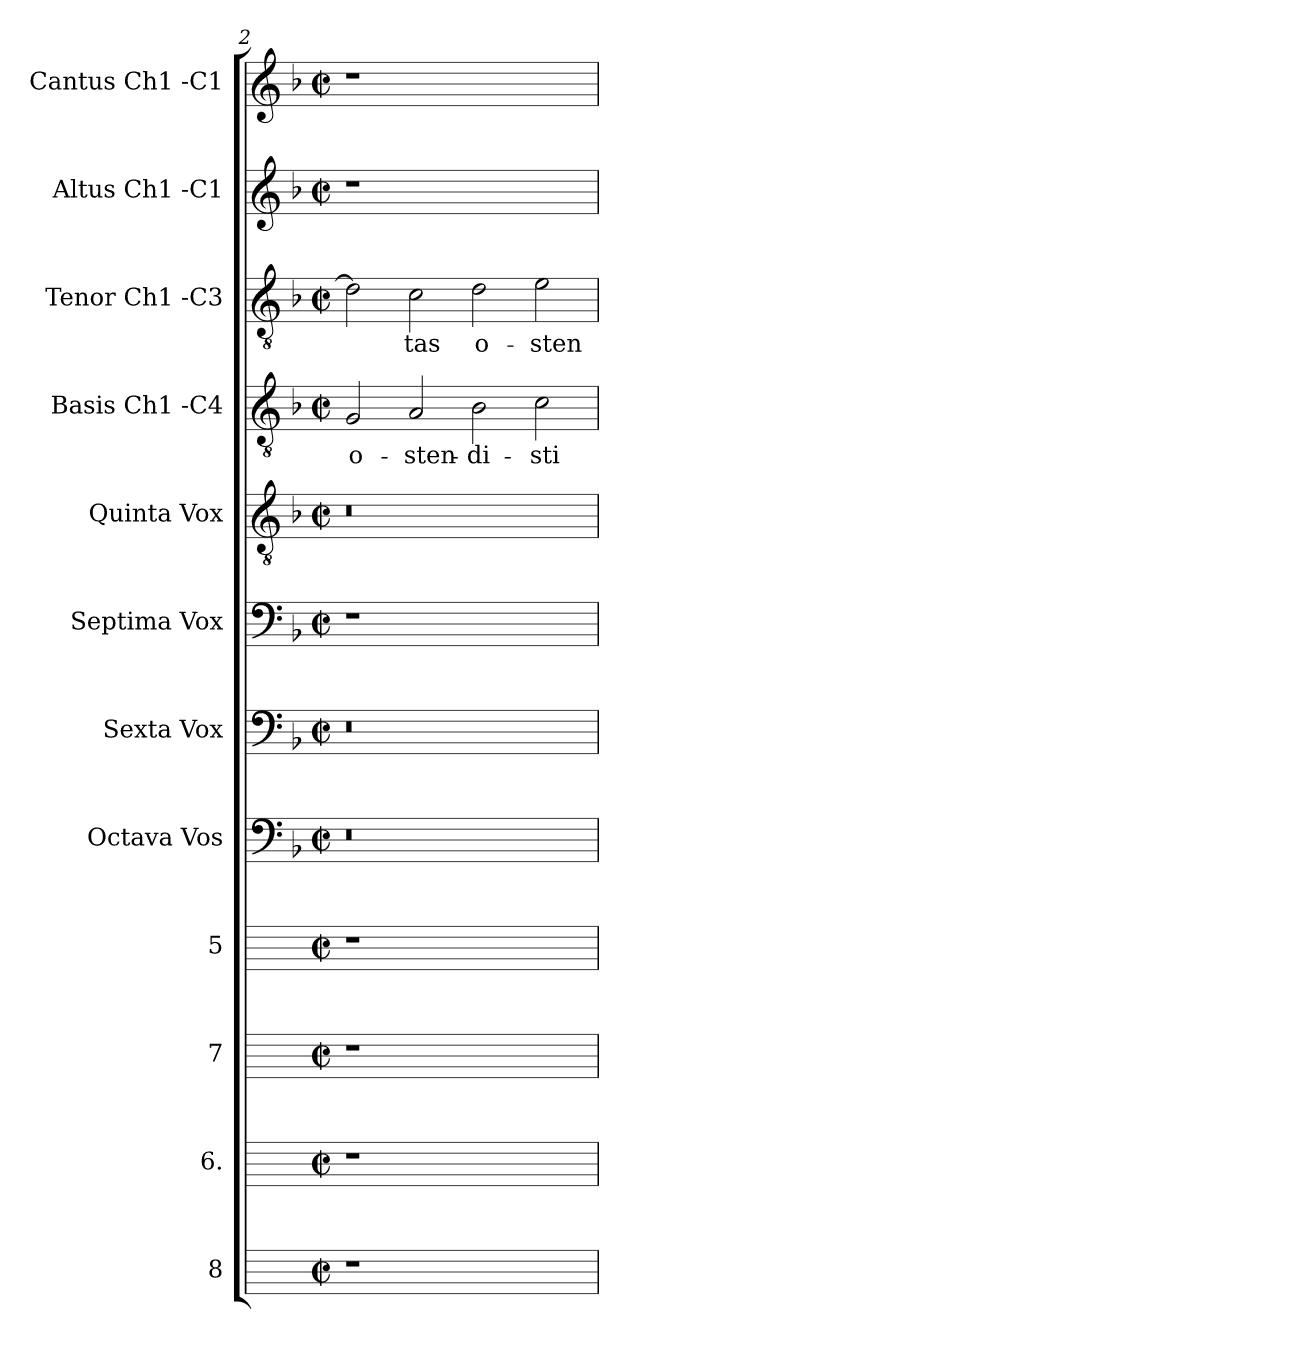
**kern	**kern	**kern	**kern	**kern	**kern	**kern	**kern	**kern	**text	**kern	**text	**kern	**kern
*part12	*part11	*part10	*part9	*part8	*part7	*part6	*part5	*part4	*part4	*part3	*part3	*part2	*part1
*staff12	*staff11	*staff10	*staff9	*staff8	*staff7	*staff6	*staff5	*staff4	*staff4	*staff3	*staff3	*staff2	*staff1
*I"8	*I"6.	*I"7	*I"5	*I"Octava  Vos	*I"Sexta  Vox	*I"Septima  Vox	*I"Quinta  Vox	*I"Basis  Ch1 -C4	*	*I"Tenor  Ch1 -C3	*	*I"Altus  Ch1 -C1	*I"Cantus  Ch1 -C1
*	*	*	*	*	*	*	*	*I'B	*	*I'T	*	*I'A	*I'C
*	*	*	*	*clefF4	*clefF4	*clefF4	*clefGv2	*clefGv2	*	*clefGv2	*	*clefG2	*clefG2
*k[]	*k[]	*k[]	*k[]	*k[b-]	*k[b-]	*k[b-]	*k[b-]	*k[b-]	*	*k[b-]	*	*k[b-]	*k[b-]
*C:	*C:	*C:	*C:	*F:	*F:	*F:	*F:	*F:	*	*F:	*	*F:	*F:
*M2/2	*M2/2	*M2/2	*M2/2	*M2/2	*M2/2	*M2/2	*M2/2	*M2/2	*	*M2/2	*	*M2/2	*M2/2
*met(c|)	*met(c|)	*met(c|)	*met(c|)	*met(c|)	*met(c|)	*met(c|)	*met(c|)	*met(c|)	*	*met(c|)	*	*met(c|)	*met(c|)
=2	=2	=2	=2	=2	=2	=2	=2	=2	=2	=2	=2	=2	=2
!	!	!	!	!	!	!	!	!	!LO:LY:b:cj	!	!LO:LY:b:cj	!	!
1r	1r	1r	1r	0r	0r	1r	0r	2G/	o-	2d\]	--	1r	1r
!	!	!	!	!	!	!	!	!	!LO:LY:b:cj	!	!LO:LY:b:cj	!	!
.	.	.	.	.	.	.	.	2A/	-sten-	2c\	-tas	.	.
!	!	!	!	!	!	!	!	!	!LO:LY:b:cj	!	!LO:LY:b:cj	!	!
1ryy	1ryy	1ryy	1ryy	.	.	1ryy	.	2B-\	-di-	2d\	o-	1ryy	1ryy
!	!	!	!	!	!	!	!	!	!LO:LY:b:cj	!	!LO:LY:b:cj	!	!
.	.	.	.	.	.	.	.	2c\	-sti	2e\	-sten-	.	.
=	=	=	=	=	=	=	=	=	=	=	=	=	=
*-	*-	*-	*-	*-	*-	*-	*-	*-	*-	*-	*-	*-	*-
